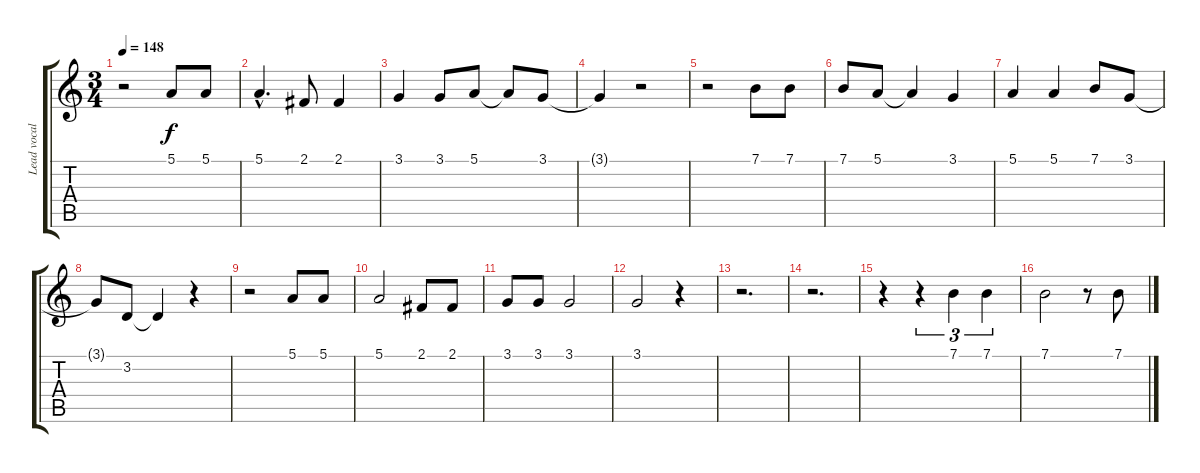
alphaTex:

\track ("Lead vocals" "Lead vocal") {instrument tenorsax}
\staff {score tabs}
\tuning (E4 B3 G3 D3 A2 E2) {hide}
\ts (3 4)
\tempo 148
\clef g2
\ks c
r.2{dy f} 5.1.8 5.1.8 |
5.1{hac}.4{d} 2.1.8 2.1.4 |
3.1.4 3.1.8 5.1.8 5.1{t}.8 3.1.8 |
3.1{t}.4 r.2 |
r.2 7.1.8 7.1.8 |
7.1.8 5.1.8 5.1{t}.4 3.1.4 |
5.1.4 5.1.4 7.1.8 3.1.8 |
3.1{t}.8 3.2.8 3.2{t}.4 r.4 |
r.2 5.1.8 5.1.8 |
5.1.2 2.1.8 2.1.8 |
3.1.8 3.1.8 3.1.2 |
3.1.2 r.4 |
r.2{d} |
r.2{d} |
r.4 r.4{tu (3 2)} 7.1.4{tu (3 2)} 7.1.4{tu (3 2)} |
7.1.2 r.8 7.1.8
